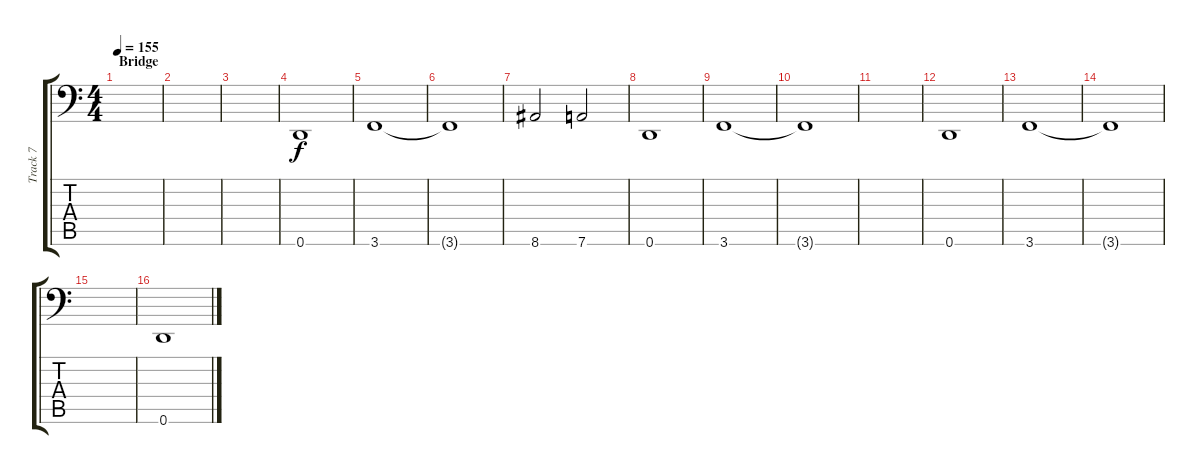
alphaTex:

\track ("Track 7" "Track 7") {instrument synthbass2}
\staff {score tabs}
\tuning (D4 B3 G3 D3 A2 D1) {hide}
\ts (4 4)
\section ("" "Bridge")
\tempo 155
\clef f4
\ks c
|
|
|
0.6.1{dy f} |
3.6.1 |
3.6{t}.1 |
8.6.2 7.6.2 |
0.6.1 |
3.6.1 |
3.6{t}.1 |
|
0.6.1 |
3.6.1 |
3.6{t}.1 |
|
0.6.1
